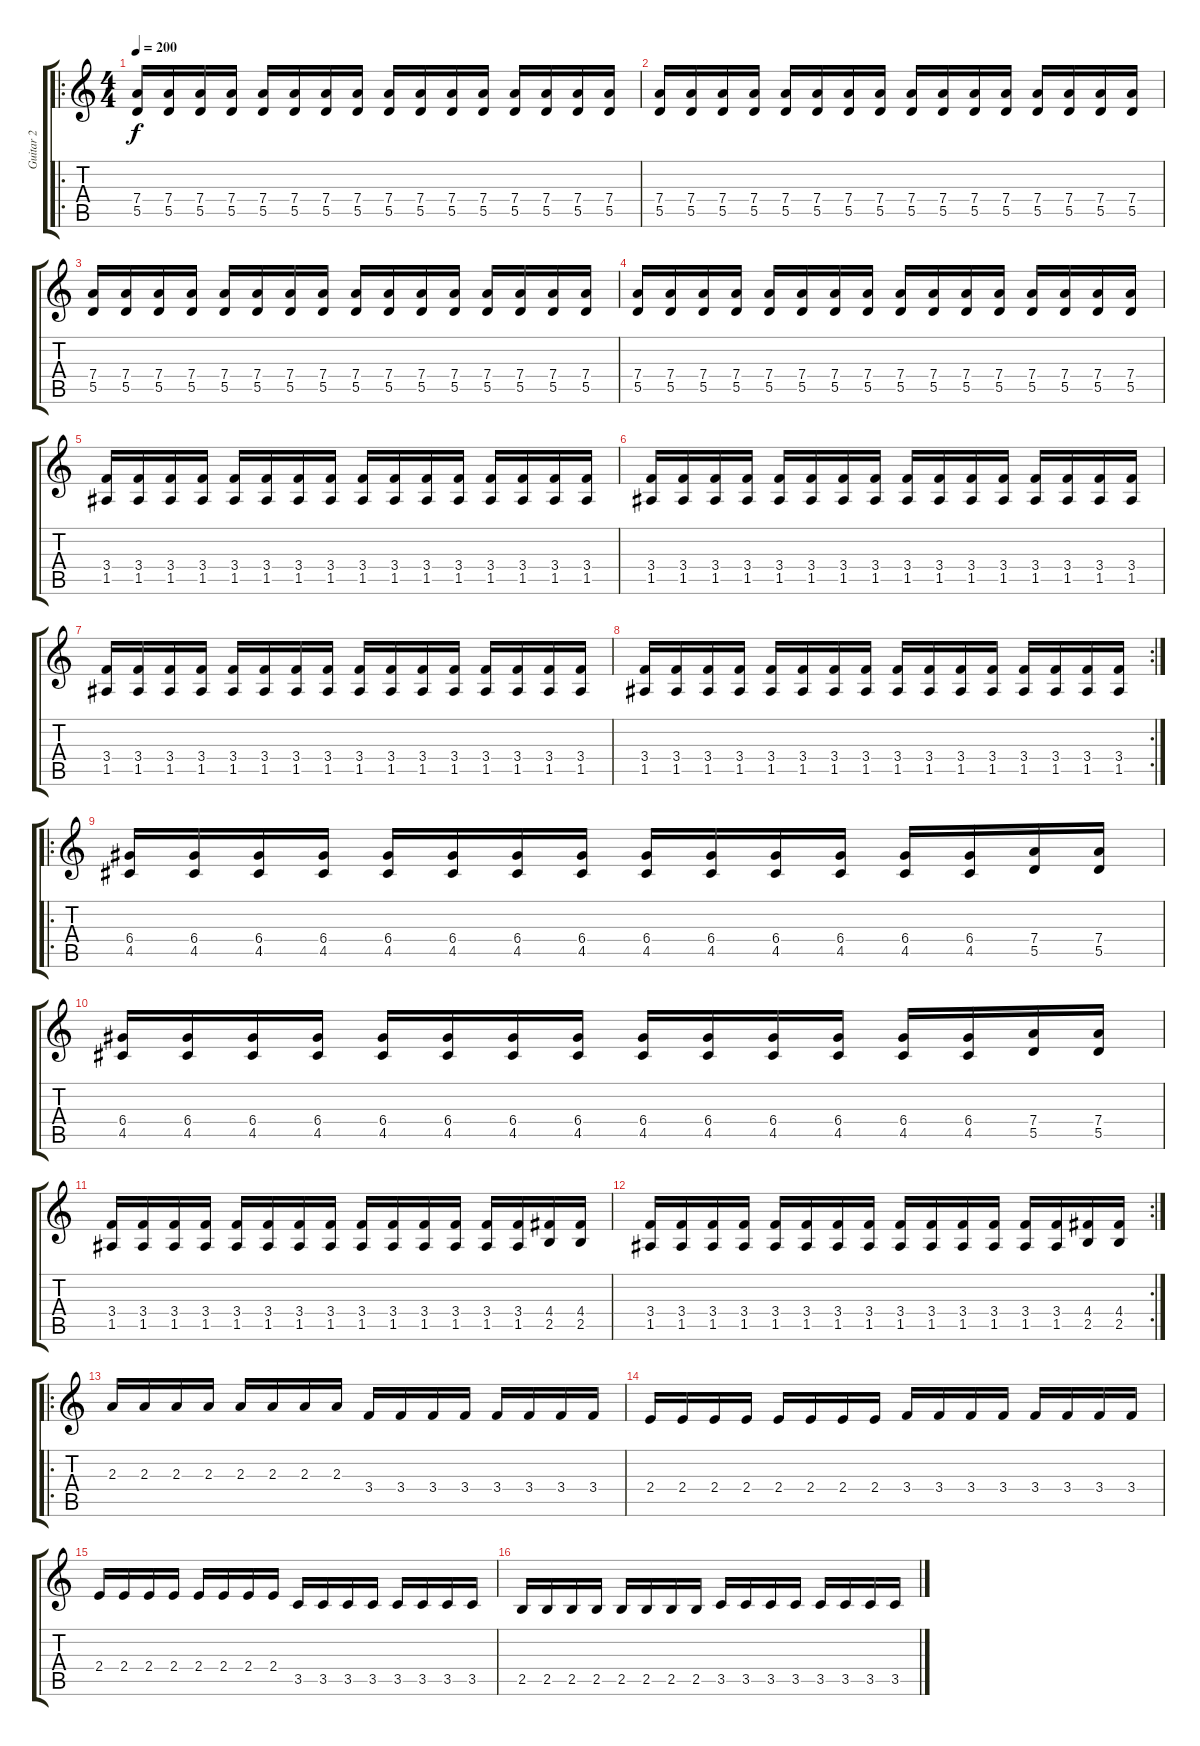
\track ("Guitar 2" "Guitar 2") {instrument distortionguitar}
\staff {score tabs}
\tuning (E4 B3 G3 D3 A2 D2) {hide}
\ro
\ts (4 4)
\tempo 200
\clef g2
\ks c
(7.4 5.5).16{dy f instrument distortionguitar} (7.4 5.5).16 (7.4 5.5).16 (7.4 5.5).16 (7.4 5.5).16 (7.4 5.5).16 (7.4 5.5).16 (7.4 5.5).16 (7.4 5.5).16 (7.4 5.5).16 (7.4 5.5).16 (7.4 5.5).16 (7.4 5.5).16 (7.4 5.5).16 (7.4 5.5).16 (7.4 5.5).16 |
(7.4 5.5).16 (7.4 5.5).16 (7.4 5.5).16 (7.4 5.5).16 (7.4 5.5).16 (7.4 5.5).16 (7.4 5.5).16 (7.4 5.5).16 (7.4 5.5).16 (7.4 5.5).16 (7.4 5.5).16 (7.4 5.5).16 (7.4 5.5).16 (7.4 5.5).16 (7.4 5.5).16 (7.4 5.5).16 |
(7.4 5.5).16 (7.4 5.5).16 (7.4 5.5).16 (7.4 5.5).16 (7.4 5.5).16 (7.4 5.5).16 (7.4 5.5).16 (7.4 5.5).16 (7.4 5.5).16 (7.4 5.5).16 (7.4 5.5).16 (7.4 5.5).16 (7.4 5.5).16 (7.4 5.5).16 (7.4 5.5).16 (7.4 5.5).16 |
(7.4 5.5).16 (7.4 5.5).16 (7.4 5.5).16 (7.4 5.5).16 (7.4 5.5).16 (7.4 5.5).16 (7.4 5.5).16 (7.4 5.5).16 (7.4 5.5).16 (7.4 5.5).16 (7.4 5.5).16 (7.4 5.5).16 (7.4 5.5).16 (7.4 5.5).16 (7.4 5.5).16 (7.4 5.5).16 |
(3.4 1.5).16 (3.4 1.5).16 (3.4 1.5).16 (3.4 1.5).16 (3.4 1.5).16 (3.4 1.5).16 (3.4 1.5).16 (3.4 1.5).16 (3.4 1.5).16 (3.4 1.5).16 (3.4 1.5).16 (3.4 1.5).16 (3.4 1.5).16 (3.4 1.5).16 (3.4 1.5).16 (3.4 1.5).16 |
(3.4 1.5).16 (3.4 1.5).16 (3.4 1.5).16 (3.4 1.5).16 (3.4 1.5).16 (3.4 1.5).16 (3.4 1.5).16 (3.4 1.5).16 (3.4 1.5).16 (3.4 1.5).16 (3.4 1.5).16 (3.4 1.5).16 (3.4 1.5).16 (3.4 1.5).16 (3.4 1.5).16 (3.4 1.5).16 |
(3.4 1.5).16 (3.4 1.5).16 (3.4 1.5).16 (3.4 1.5).16 (3.4 1.5).16 (3.4 1.5).16 (3.4 1.5).16 (3.4 1.5).16 (3.4 1.5).16 (3.4 1.5).16 (3.4 1.5).16 (3.4 1.5).16 (3.4 1.5).16 (3.4 1.5).16 (3.4 1.5).16 (3.4 1.5).16 |
\rc 2
(3.4 1.5).16 (3.4 1.5).16 (3.4 1.5).16 (3.4 1.5).16 (3.4 1.5).16 (3.4 1.5).16 (3.4 1.5).16 (3.4 1.5).16 (3.4 1.5).16 (3.4 1.5).16 (3.4 1.5).16 (3.4 1.5).16 (3.4 1.5).16 (3.4 1.5).16 (3.4 1.5).16 (3.4 1.5).16 |
\ro
(6.4 4.5).16 (6.4 4.5).16 (6.4 4.5).16 (6.4 4.5).16 (6.4 4.5).16 (6.4 4.5).16 (6.4 4.5).16 (6.4 4.5).16 (6.4 4.5).16 (6.4 4.5).16 (6.4 4.5).16 (6.4 4.5).16 (6.4 4.5).16 (6.4 4.5).16 (7.4 5.5).16 (7.4 5.5).16 |
(6.4 4.5).16 (6.4 4.5).16 (6.4 4.5).16 (6.4 4.5).16 (6.4 4.5).16 (6.4 4.5).16 (6.4 4.5).16 (6.4 4.5).16 (6.4 4.5).16 (6.4 4.5).16 (6.4 4.5).16 (6.4 4.5).16 (6.4 4.5).16 (6.4 4.5).16 (7.4 5.5).16 (7.4 5.5).16 |
(3.4 1.5).16 (3.4 1.5).16 (3.4 1.5).16 (3.4 1.5).16 (3.4 1.5).16 (3.4 1.5).16 (3.4 1.5).16 (3.4 1.5).16 (3.4 1.5).16 (3.4 1.5).16 (3.4 1.5).16 (3.4 1.5).16 (3.4 1.5).16 (3.4 1.5).16 (4.4 2.5).16 (4.4 2.5).16 |
\rc 2
(3.4 1.5).16 (3.4 1.5).16 (3.4 1.5).16 (3.4 1.5).16 (3.4 1.5).16 (3.4 1.5).16 (3.4 1.5).16 (3.4 1.5).16 (3.4 1.5).16 (3.4 1.5).16 (3.4 1.5).16 (3.4 1.5).16 (3.4 1.5).16 (3.4 1.5).16 (4.4 2.5).16 (4.4 2.5).16 |
\ro
2.3.16 2.3.16 2.3.16 2.3.16 2.3.16 2.3.16 2.3.16 2.3.16 3.4.16 3.4.16 3.4.16 3.4.16 3.4.16 3.4.16 3.4.16 3.4.16 |
2.4.16 2.4.16 2.4.16 2.4.16 2.4.16 2.4.16 2.4.16 2.4.16 3.4.16 3.4.16 3.4.16 3.4.16 3.4.16 3.4.16 3.4.16 3.4.16 |
2.4.16 2.4.16 2.4.16 2.4.16 2.4.16 2.4.16 2.4.16 2.4.16 3.5.16 3.5.16 3.5.16 3.5.16 3.5.16 3.5.16 3.5.16 3.5.16 |
2.5.16 2.5.16 2.5.16 2.5.16 2.5.16 2.5.16 2.5.16 2.5.16 3.5.16 3.5.16 3.5.16 3.5.16 3.5.16 3.5.16 3.5.16 3.5.16
